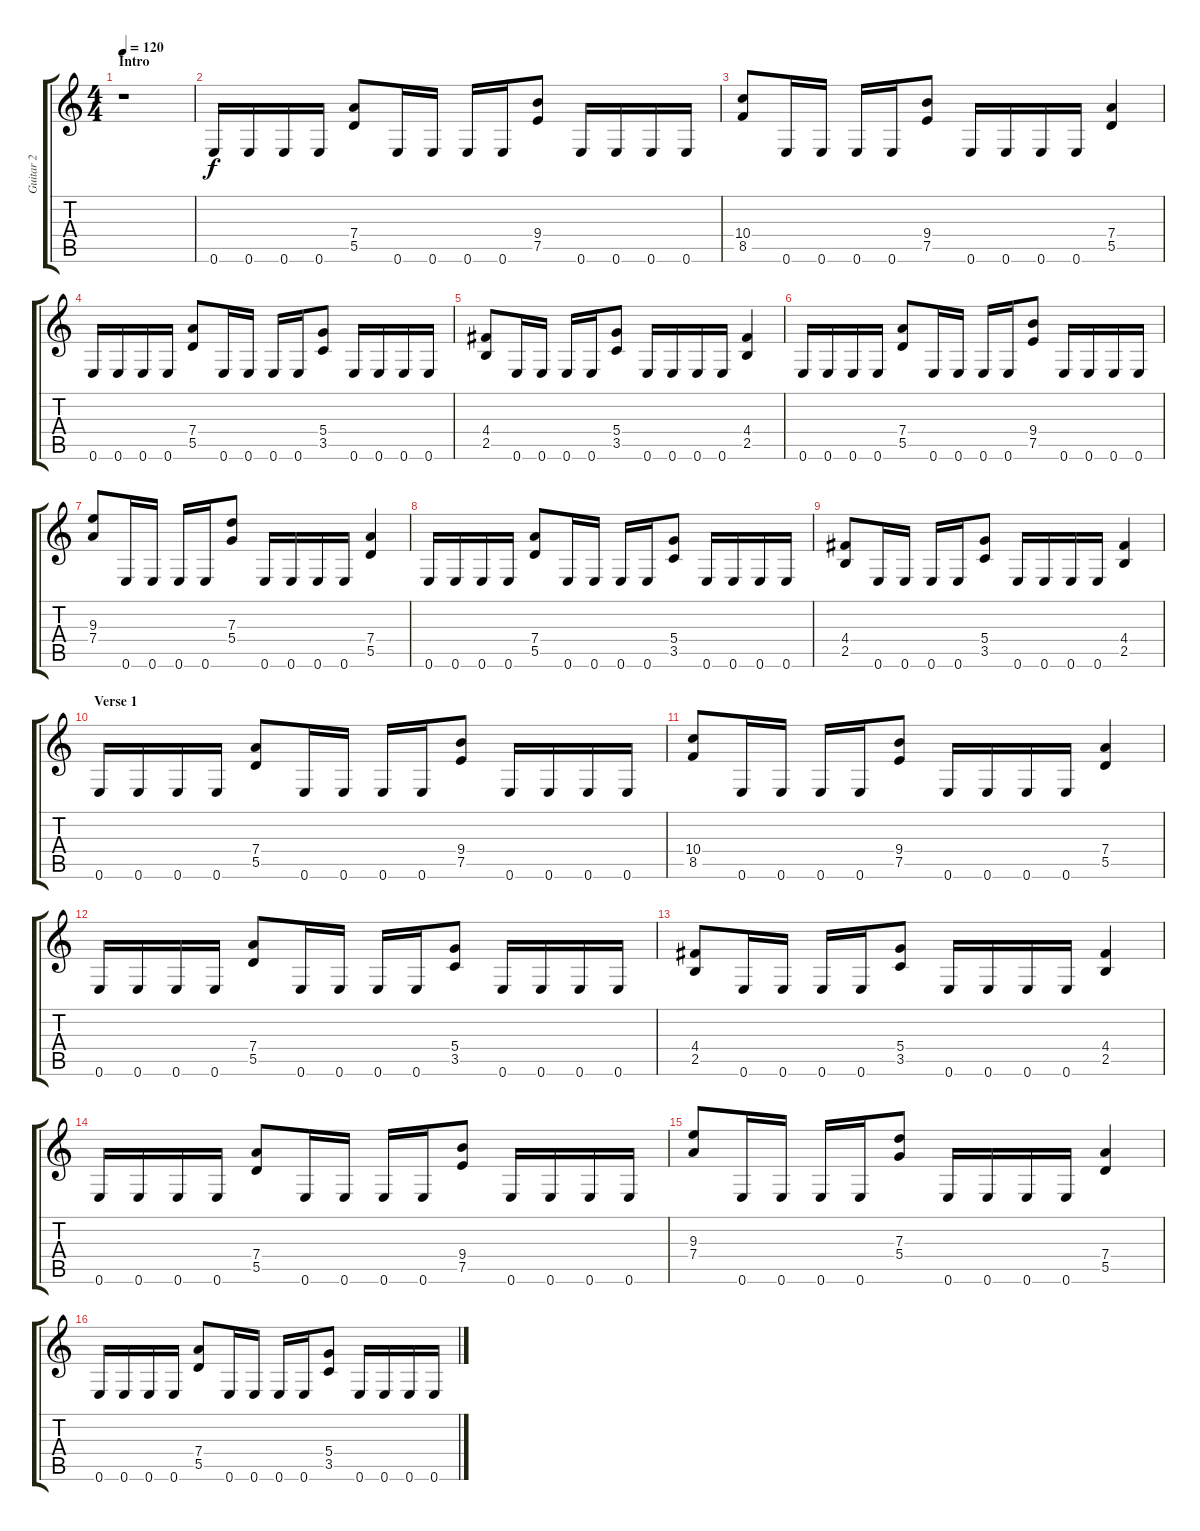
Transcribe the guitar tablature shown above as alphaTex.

\track ("Guitar 2" "Guitar 2") {instrument distortionguitar}
\staff {score tabs}
\tuning (E4 B3 G3 D3 A2 E2) {hide}
\ts (4 4)
\section ("" "Intro")
\tempo 120
\clef g2
\ks c
r.1{dy f instrument distortionguitar} |
0.6.16 0.6.16 0.6.16 0.6.16 (7.4 5.5).8 0.6.16 0.6.16 0.6.16 0.6.16 (9.4 7.5).8 0.6.16 0.6.16 0.6.16 0.6.16 |
(10.4 8.5).8 0.6.16 0.6.16 0.6.16 0.6.16 (9.4 7.5).8 0.6.16 0.6.16 0.6.16 0.6.16 (7.4 5.5).4 |
0.6.16 0.6.16 0.6.16 0.6.16 (7.4 5.5).8 0.6.16 0.6.16 0.6.16 0.6.16 (5.4 3.5).8 0.6.16 0.6.16 0.6.16 0.6.16 |
(4.4 2.5).8 0.6.16 0.6.16 0.6.16 0.6.16 (5.4 3.5).8 0.6.16 0.6.16 0.6.16 0.6.16 (4.4 2.5).4 |
0.6.16 0.6.16 0.6.16 0.6.16 (7.4 5.5).8 0.6.16 0.6.16 0.6.16 0.6.16 (9.4 7.5).8 0.6.16 0.6.16 0.6.16 0.6.16 |
(9.3 7.4).8 0.6.16 0.6.16 0.6.16 0.6.16 (7.3 5.4).8 0.6.16 0.6.16 0.6.16 0.6.16 (7.4 5.5).4 |
0.6.16 0.6.16 0.6.16 0.6.16 (7.4 5.5).8 0.6.16 0.6.16 0.6.16 0.6.16 (5.4 3.5).8 0.6.16 0.6.16 0.6.16 0.6.16 |
(4.4 2.5).8 0.6.16 0.6.16 0.6.16 0.6.16 (5.4 3.5).8 0.6.16 0.6.16 0.6.16 0.6.16 (4.4 2.5).4 |
\section ("" "Verse 1")
0.6.16 0.6.16 0.6.16 0.6.16 (7.4 5.5).8 0.6.16 0.6.16 0.6.16 0.6.16 (9.4 7.5).8 0.6.16 0.6.16 0.6.16 0.6.16 |
(10.4 8.5).8 0.6.16 0.6.16 0.6.16 0.6.16 (9.4 7.5).8 0.6.16 0.6.16 0.6.16 0.6.16 (7.4 5.5).4 |
0.6.16 0.6.16 0.6.16 0.6.16 (7.4 5.5).8 0.6.16 0.6.16 0.6.16 0.6.16 (5.4 3.5).8 0.6.16 0.6.16 0.6.16 0.6.16 |
(4.4 2.5).8 0.6.16 0.6.16 0.6.16 0.6.16 (5.4 3.5).8 0.6.16 0.6.16 0.6.16 0.6.16 (4.4 2.5).4 |
0.6.16 0.6.16 0.6.16 0.6.16 (7.4 5.5).8 0.6.16 0.6.16 0.6.16 0.6.16 (9.4 7.5).8 0.6.16 0.6.16 0.6.16 0.6.16 |
(9.3 7.4).8 0.6.16 0.6.16 0.6.16 0.6.16 (7.3 5.4).8 0.6.16 0.6.16 0.6.16 0.6.16 (7.4 5.5).4 |
0.6.16 0.6.16 0.6.16 0.6.16 (7.4 5.5).8 0.6.16 0.6.16 0.6.16 0.6.16 (5.4 3.5).8 0.6.16 0.6.16 0.6.16 0.6.16
